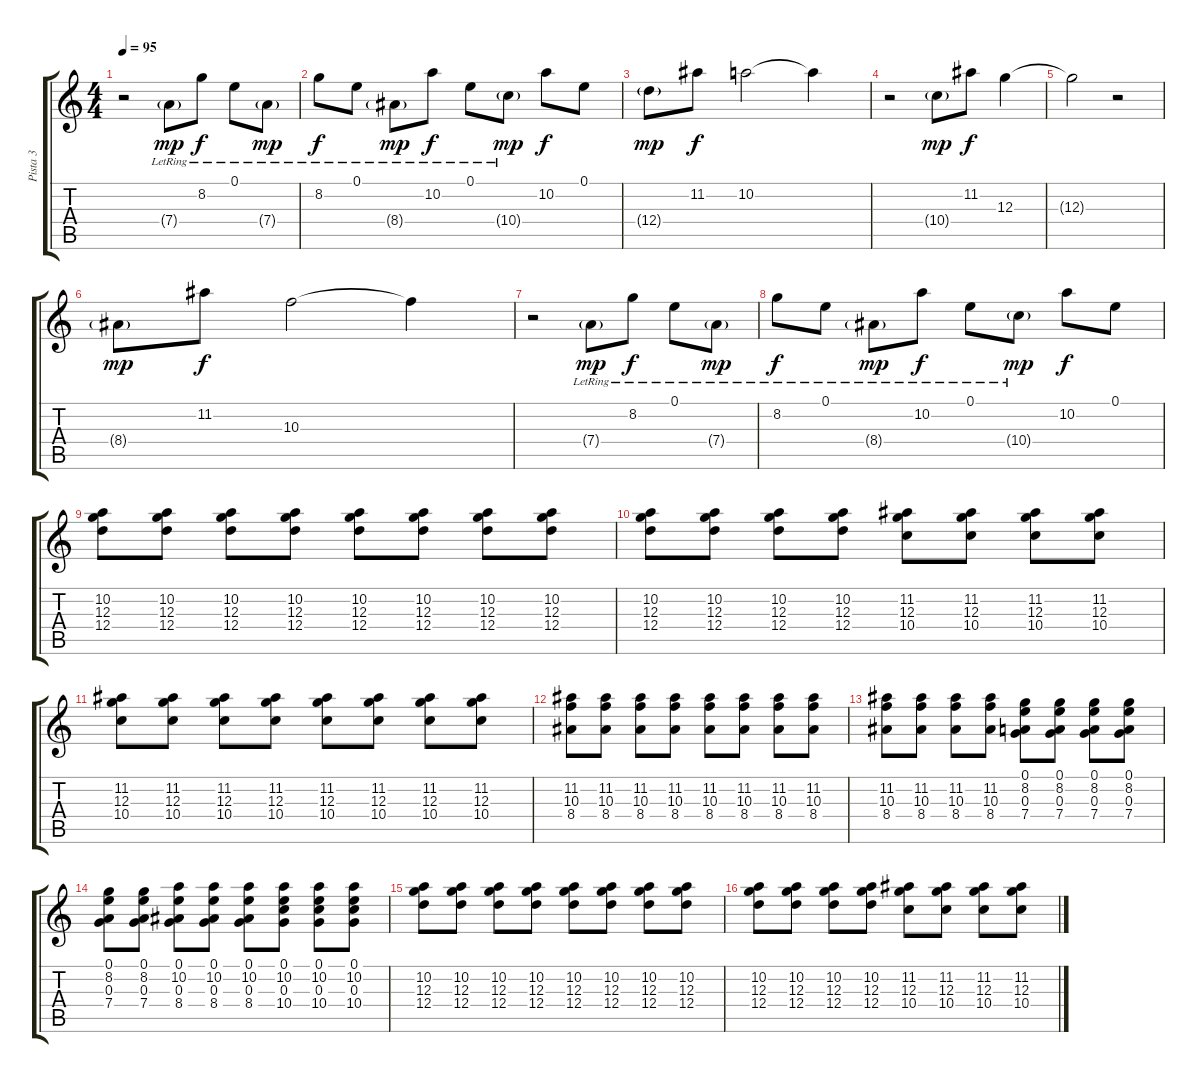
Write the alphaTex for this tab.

\track ("Pista 3" "Pista 3") {instrument electricguitarjazz}
\staff {score tabs}
\tuning (E4 B3 G3 D3 A2 E2) {hide}
\ts (4 4)
\tempo 95
\clef g2
\ks c
r.2{dy f} 7.4{g lr}.8{dy mp} 8.2{lr}.8{dy f} 0.1{lr}.8 7.4{g lr}.8{dy mp} |
8.2{lr}.8{dy f} 0.1{lr}.8 8.4{g lr}.8{dy mp} 10.2{lr}.8{dy f} 0.1{lr}.8 10.4{g lr}.8{dy mp} 10.2.8{dy f} 0.1.8 |
12.4{g}.8{dy mp} 11.2.8{dy f} 10.2.2 10.2{t}.4 |
r.2 10.4{g}.8{dy mp} 11.2.8{dy f} 12.3.4 |
12.3{t}.2 r.2 |
8.4{g}.8{dy mp} 11.2.8{dy f} 10.3.2 10.3{t}.4 |
r.2 7.4{g lr}.8{dy mp} 8.2{lr}.8{dy f} 0.1{lr}.8 7.4{g lr}.8{dy mp} |
8.2{lr}.8{dy f} 0.1{lr}.8 8.4{g lr}.8{dy mp} 10.2{lr}.8{dy f} 0.1{lr}.8 10.4{g lr}.8{dy mp} 10.2.8{dy f} 0.1.8 |
(10.2 12.3 12.4).8{volume 9 instrument overdrivenguitar} (10.2 12.3 12.4).8 (10.2 12.3 12.4).8 (10.2 12.3 12.4).8 (10.2 12.3 12.4).8 (10.2 12.3 12.4).8 (10.2 12.3 12.4).8 (10.2 12.3 12.4).8 |
(10.2 12.3 12.4).8 (10.2 12.3 12.4).8 (10.2 12.3 12.4).8 (10.2 12.3 12.4).8 (11.2 12.3 10.4).8 (11.2 12.3 10.4).8 (11.2 12.3 10.4).8 (11.2 12.3 10.4).8 |
(11.2 12.3 10.4).8 (11.2 12.3 10.4).8 (11.2 12.3 10.4).8 (11.2 12.3 10.4).8 (11.2 12.3 10.4).8 (11.2 12.3 10.4).8 (11.2 12.3 10.4).8 (11.2 12.3 10.4).8 |
(11.2 10.3 8.4).8 (11.2 10.3 8.4).8 (11.2 10.3 8.4).8 (11.2 10.3 8.4).8 (11.2 10.3 8.4).8 (11.2 10.3 8.4).8 (11.2 10.3 8.4).8 (11.2 10.3 8.4).8 |
(11.2 10.3 8.4).8 (11.2 10.3 8.4).8 (11.2 10.3 8.4).8 (11.2 10.3 8.4).8 (0.1 8.2 0.3 7.4).8 (0.1 8.2 0.3 7.4).8 (0.1 8.2 0.3 7.4).8 (0.1 8.2 0.3 7.4).8 |
(0.1 8.2 0.3 7.4).8 (0.1 8.2 0.3 7.4).8 (0.1 10.2 0.3 8.4).8 (0.1 10.2 0.3 8.4).8 (0.1 10.2 0.3 8.4).8 (0.1 10.2 0.3 10.4).8 (0.1 10.2 0.3 10.4).8 (0.1 10.2 0.3 10.4).8 |
(10.2 12.3 12.4).8{volume 9 instrument overdrivenguitar} (10.2 12.3 12.4).8 (10.2 12.3 12.4).8 (10.2 12.3 12.4).8 (10.2 12.3 12.4).8 (10.2 12.3 12.4).8 (10.2 12.3 12.4).8 (10.2 12.3 12.4).8 |
(10.2 12.3 12.4).8 (10.2 12.3 12.4).8 (10.2 12.3 12.4).8 (10.2 12.3 12.4).8 (11.2 12.3 10.4).8 (11.2 12.3 10.4).8 (11.2 12.3 10.4).8 (11.2 12.3 10.4).8
